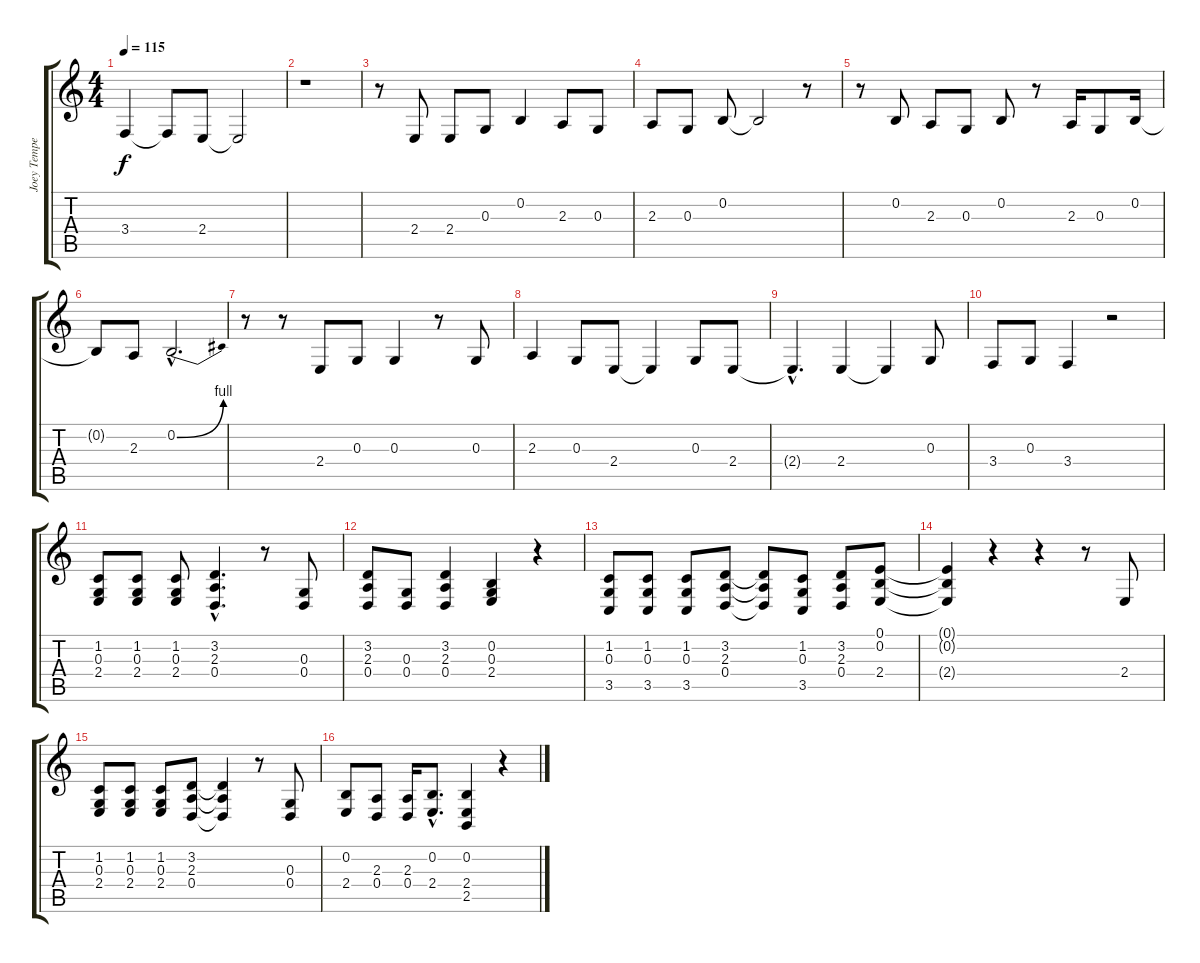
\track ("Joey Tempest ( Vocal )" "Joey Tempe") {instrument pad1newage}
\staff {score tabs}
\tuning (E4 B3 G3 D3 A2 E2) {hide}
\ts (4 4)
\tempo 115
\clef g2
\ks c
3.4{t}.4{dy f} 3.4{t}.8 2.4.8 2.4{t}.2 |
r.1 |
r.8 2.4.8 2.4.8 0.3.8 0.2.4 2.3.8 0.3.8 |
2.3.8 0.3.8 0.2.8 0.2{t}.2 r.8 |
r.8 0.2.8 2.3.8 0.3.8 0.2.8 r.8 2.3.16 0.3.8 0.2.16 |
0.2{t}.8 2.3.8 0.2{be (bend 0 0 60 4) hac}.2{d} |
r.8 r.8 2.4.8 0.3.8 0.3.4 r.8 0.3.8 |
2.3.4 0.3.8 2.4.8 2.4{t}.4 0.3.8 2.4.8 |
2.4{hac t}.4{d} 2.4.4 2.4{t}.4 0.3.8 |
3.4.8 0.3.8 3.4.4 r.2 |
(1.2 0.3 2.4).8 (1.2 0.3 2.4).8 (1.2 0.3 2.4).8 (3.2{hac} 2.3{hac} 0.4{hac}).4{d} r.8 (0.3 0.4).8 |
(3.2 2.3 0.4).8 (0.3 0.4).8 (3.2 2.3 0.4).4 (0.2 0.3 2.4).4 r.4 |
(1.2 0.3 3.5).8 (1.2 0.3 3.5).8 (1.2 0.3 3.5).8 (3.2 2.3 0.4).8 (3.2{t} 2.3{t} 0.4{t}).8 (1.2 0.3 3.5).8 (3.2 2.3 0.4).8 (0.1 0.2 2.4).8 |
(0.1{t} 0.2{t} 2.4{t}).4 r.4 r.4 r.8 2.4.8 |
(1.2 0.3 2.4).8 (1.2 0.3 2.4).8 (1.2 0.3 2.4).8 (3.2 2.3 0.4).8 (3.2{t} 2.3{t} 0.4{t}).4 r.8 (0.3 0.4).8 |
(0.2 2.4).8 (2.3 0.4).8 (2.3 0.4).16 (0.2{hac} 2.4{hac}).8{d} (0.2 2.4 2.5).4 r.4
